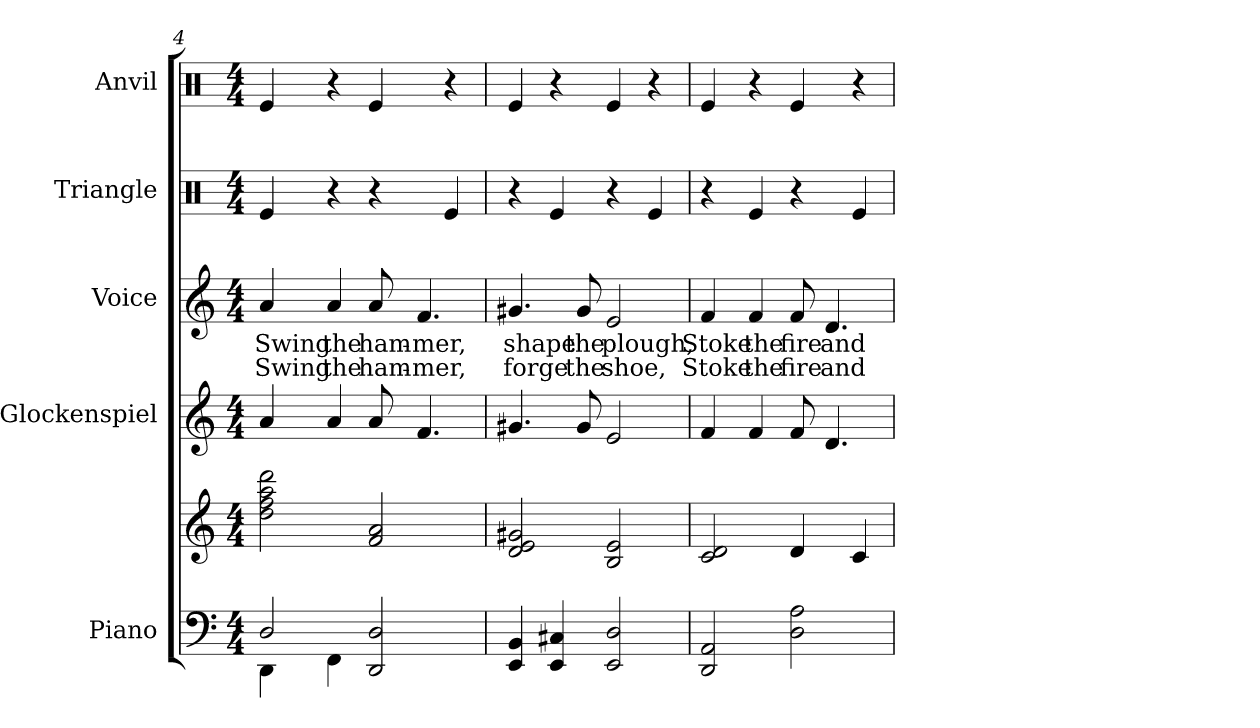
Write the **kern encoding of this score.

**kern	**kern	**kern	**kern	**text	**text	**kern	**kern
*part5	*part5	*part4	*part3	*part3	*part3	*part2	*part1
*staff6	*staff5	*staff4	*staff3	*staff3	*staff3	*staff2	*staff1
*I"Piano	*	*I"Glockenspiel	*I"Voice	*	*	*I"Triangle	*I"Anvil
*I'Pno.	*	*I'Glock.	*I'Voice	*	*	*I'Tri.	*I'Anv.
*clefF4	*clefG2	*clefG2	*clefG2	*	*	*clefX	*clefX
*	*	*ITrd-14c-24	*	*	*	*	*
*k[]	*k[]	*k[]	*k[]	*	*	*k[]	*k[]
*C:	*C:	*C:	*C:	*	*	*C:	*C:
*M4/4	*M4/4	*M4/4	*M4/4	*	*	*M4/4	*M4/4
=4	=4	=4	=4	=4	=4	=4	=4
*^	*	*	*	*	*	*	*
!	!	!	!	!	!LO:LY:b:color=#000000	!LO:LY:b:color=#000000	!	!
2Di/	4DDi\	2ddi\ 2ffi 2aai 2dddi	4aaai/	4ai/	Swing	Swing	4Rei/	4Rei/
!	!	!	!	!	!LO:LY:b:color=#000000	!LO:LY:b:color=#000000	!	!
.	4FFi\	.	4aaai/	4ai/	the	the	4r	4r
!	!	!	!	!	!LO:LY:b:color=#000000	!LO:LY:b:color=#000000	!	!
2DDi/ 2Di	2ryy	2fi/ 2ai	8aaai/	8ai/	ham-	ham-	4r	4Rei/
!	!	!	!	!	!LO:LY:b:color=#000000	!LO:LY:b:color=#000000	!	!
.	.	.	4.fffi/	4.fi/	-mer,	-mer,	.	.
.	.	.	.	.	.	.	4Rei/	4r
*v	*v	*	*	*	*	*	*	*
=5	=5	=5	=5	=5	=5	=5	=5
!	!	!	!	!LO:LY:b:color=#000000	!LO:LY:b:color=#000000	!	!
4EEi/ 4BBi	2di/ 2ei 2g#Xi	4.ggg#Xi/	4.g#Xi/	shape	forge	4r	4Rei/
4EEi/ 4C#Xi	.	.	.	.	.	4Rei/	4r
!	!	!	!	!LO:LY:b:color=#000000	!LO:LY:b:color=#000000	!	!
.	.	8ggg#i/	8g#i/	the	the	.	.
!	!	!	!	!LO:LY:b:color=#000000	!LO:LY:b:color=#000000	!	!
2EEi/ 2Di	2Bi/ 2ei	2eeei/	2ei/	plough,	shoe,	4r	4Rei/
.	.	.	.	.	.	4Rei/	4r
=6	=6	=6	=6	=6	=6	=6	=6
!	!	!	!	!LO:LY:b:color=#000000	!LO:LY:b:color=#000000	!	!
2DDi/ 2AAi	2ci/ 2di	4fffi/	4fi/	Stoke	Stoke	4r	4Rei/
!	!	!	!	!LO:LY:b:color=#000000	!LO:LY:b:color=#000000	!	!
.	.	4fffi/	4fi/	the	the	4Rei/	4r
!	!	!	!	!LO:LY:b:color=#000000	!LO:LY:b:color=#000000	!	!
2Di\ 2Ai	4di/	8fffi/	8fi/	fire	fire	4r	4Rei/
!	!	!	!	!LO:LY:b:color=#000000	!LO:LY:b:color=#000000	!	!
.	.	4.dddi/	4.di/	and	and	.	.
.	4ci/	.	.	.	.	4Rei/	4r
=	=	=	=	=	=	=	=
*-	*-	*-	*-	*-	*-	*-	*-
